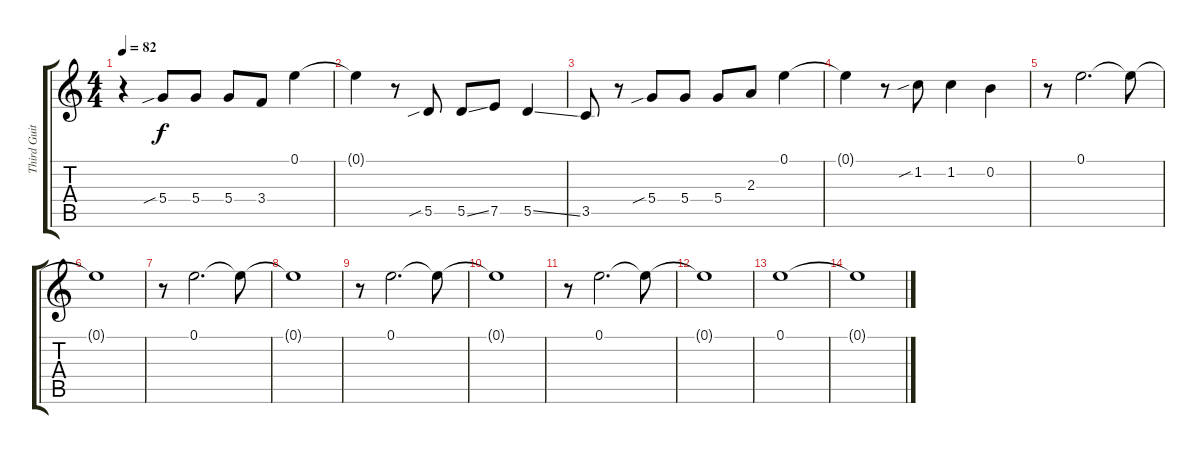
\track ("Third Guitar" "Third Guit") {instrument electricguitarclean}
\staff {score tabs}
\tuning (E4 B3 G3 D3 A2 E2) {hide}
\ts (4 4)
\tempo 82
\clef g2
\ks c
r.4{dy f} 5.4{sib}.8 5.4.8 5.4.8 3.4.8 0.1.4 |
0.1{t}.4 r.8 5.5{sib}.8 5.5{ss}.8 7.5.8 5.5{ss}.4 |
3.5.8 r.8 5.4{sib}.8 5.4.8 5.4.8 2.3.8 0.1.4 |
0.1{t}.4 r.8 1.2{sib}.8 1.2.4 0.2.4 |
r.8 0.1.2{d} 0.1{t}.8 |
0.1{t}.1 |
r.8 0.1.2{d} 0.1{t}.8 |
0.1{t}.1 |
r.8 0.1.2{d} 0.1{t}.8 |
0.1{t}.1 |
r.8 0.1.2{d} 0.1{t}.8 |
0.1{t}.1 |
0.1.1 |
0.1{t}.1
